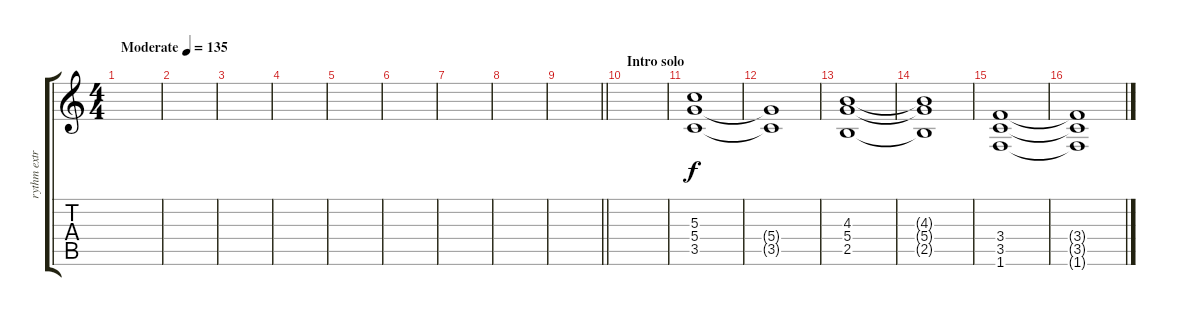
\track ("rythm extra for solo" "rythm extr") {instrument overdrivenguitar}
\staff {score tabs}
\tuning (E4 B3 G3 D3 A2 E2) {hide}
\ts (4 4)
\tempo (135 "Moderate")
\clef g2
\ks c
|
|
|
|
|
|
|
|
\barLineRight lightlight
|
\section ("" "Intro solo")
|
(5.3 5.4 3.5).1 |
(5.4{t} 3.5{t}).1 |
(4.3 5.4 2.5).1 |
(4.3{t} 5.4{t} 2.5{t}).1 |
(3.4 3.5 1.6).1 |
(3.4{t} 3.5{t} 1.6{t}).1
